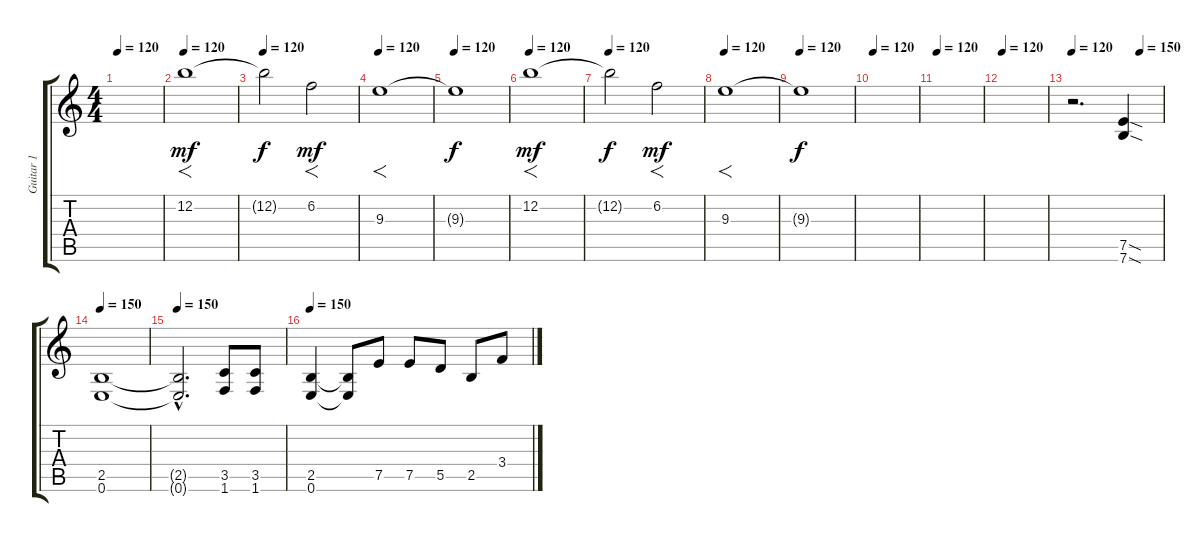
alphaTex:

\track ("Guitar 1" "Guitar 1") {instrument distortionguitar}
\staff {score tabs}
\tuning (E4 B3 G3 D3 A2 E2) {hide}
\ts (4 4)
\tempo 120
\clef g2
\ks c
|
\tempo 120
12.2.1{f dy mf volume 13} |
\tempo 120
12.2{t}.2{dy f} 6.2.2{f dy mf} |
\tempo 120
9.3.1{f} |
\tempo 120
9.3{t}.1{dy f} |
\tempo 120
12.2.1{f dy mf} |
\tempo 120
12.2{t}.2{dy f} 6.2.2{f dy mf} |
\tempo 120
9.3.1{f} |
\tempo 120
9.3{t}.1{dy f} |
\tempo 120
|
\tempo 120
|
\tempo 120
|
\tempo 120
\tempo (150 0.75)
r.2{d} (7.5{sod} 7.6{sod}).4 |
\tempo 150
(2.5 0.6).1 |
\tempo 150
(2.5{hac t} 0.6{hac t}).2{d} (3.5 1.6).8 (3.5 1.6).8 |
\tempo 150
(2.5 0.6).4 (2.5{t} 0.6{t}).8 7.5.8 7.5.8 5.5.8 2.5.8 3.4.8
